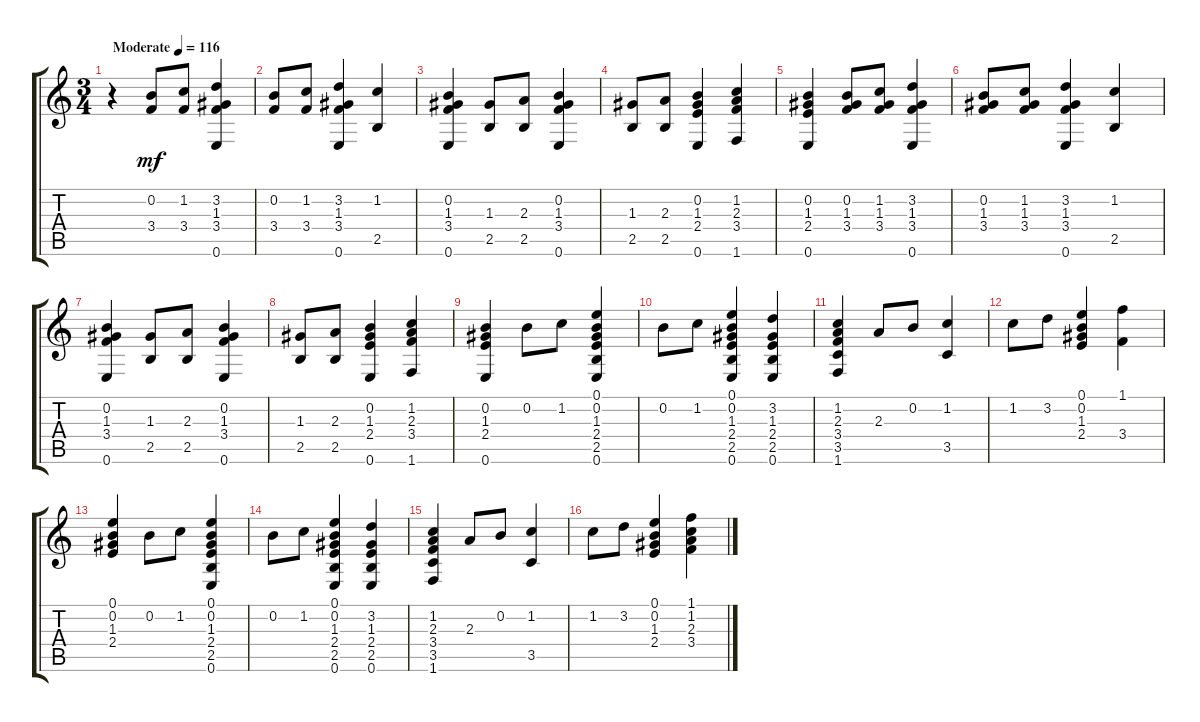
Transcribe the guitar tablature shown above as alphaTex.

\track "" {instrument acousticguitarnylon}
\staff {score tabs}
\tuning (E4 B3 G3 D3 A2 E2) {hide}
\ts (3 4)
\tempo (116 "Moderate")
\clef g2
\ks c
r.4{dy mf instrument acousticguitarnylon} (0.2 3.4).8 (1.2 3.4).8 (3.2 1.3 3.4 0.6).4 |
(0.2 3.4).8 (1.2 3.4).8 (3.2 1.3 3.4 0.6).4 (1.2 2.5).4 |
(0.2 1.3 3.4 0.6).4 (1.3 2.5).8 (2.3 2.5).8 (0.2 1.3 3.4 0.6).4 |
(1.3 2.5).8 (2.3 2.5).8 (0.2 1.3 2.4 0.6).4 (1.2 2.3 3.4 1.6).4 |
(0.2 1.3 2.4 0.6).4 (0.2 1.3 3.4).8 (1.2 1.3 3.4).8 (3.2 1.3 3.4 0.6).4 |
(0.2 1.3 3.4).8 (1.2 1.3 3.4).8 (3.2 1.3 3.4 0.6).4 (1.2 2.5).4 |
(0.2 1.3 3.4 0.6).4 (1.3 2.5).8 (2.3 2.5).8 (0.2 1.3 3.4 0.6).4 |
(1.3 2.5).8 (2.3 2.5).8 (0.2 1.3 2.4 0.6).4 (1.2 2.3 3.4 1.6).4 |
(0.2 1.3 2.4 0.6).4 0.2.8 1.2.8 (0.1 0.2 1.3 2.4 2.5 0.6).4 |
0.2.8 1.2.8 (0.1 0.2 1.3 2.4 2.5 0.6).4 (3.2 1.3 2.4 2.5 0.6).4 |
(1.2 2.3 3.4 3.5 1.6).4 2.3.8 0.2.8 (1.2 3.5).4 |
1.2.8 3.2.8 (0.1 0.2 1.3 2.4).4 (1.1 3.4).4 |
(0.1 0.2 1.3 2.4).4 0.2.8 1.2.8 (0.1 0.2 1.3 2.4 2.5 0.6).4 |
0.2.8 1.2.8 (0.1 0.2 1.3 2.4 2.5 0.6).4 (3.2 1.3 2.4 2.5 0.6).4 |
(1.2 2.3 3.4 3.5 1.6).4 2.3.8 0.2.8 (1.2 3.5).4 |
1.2.8 3.2.8 (0.1 0.2 1.3 2.4).4 (1.1 1.2 2.3 3.4).4
